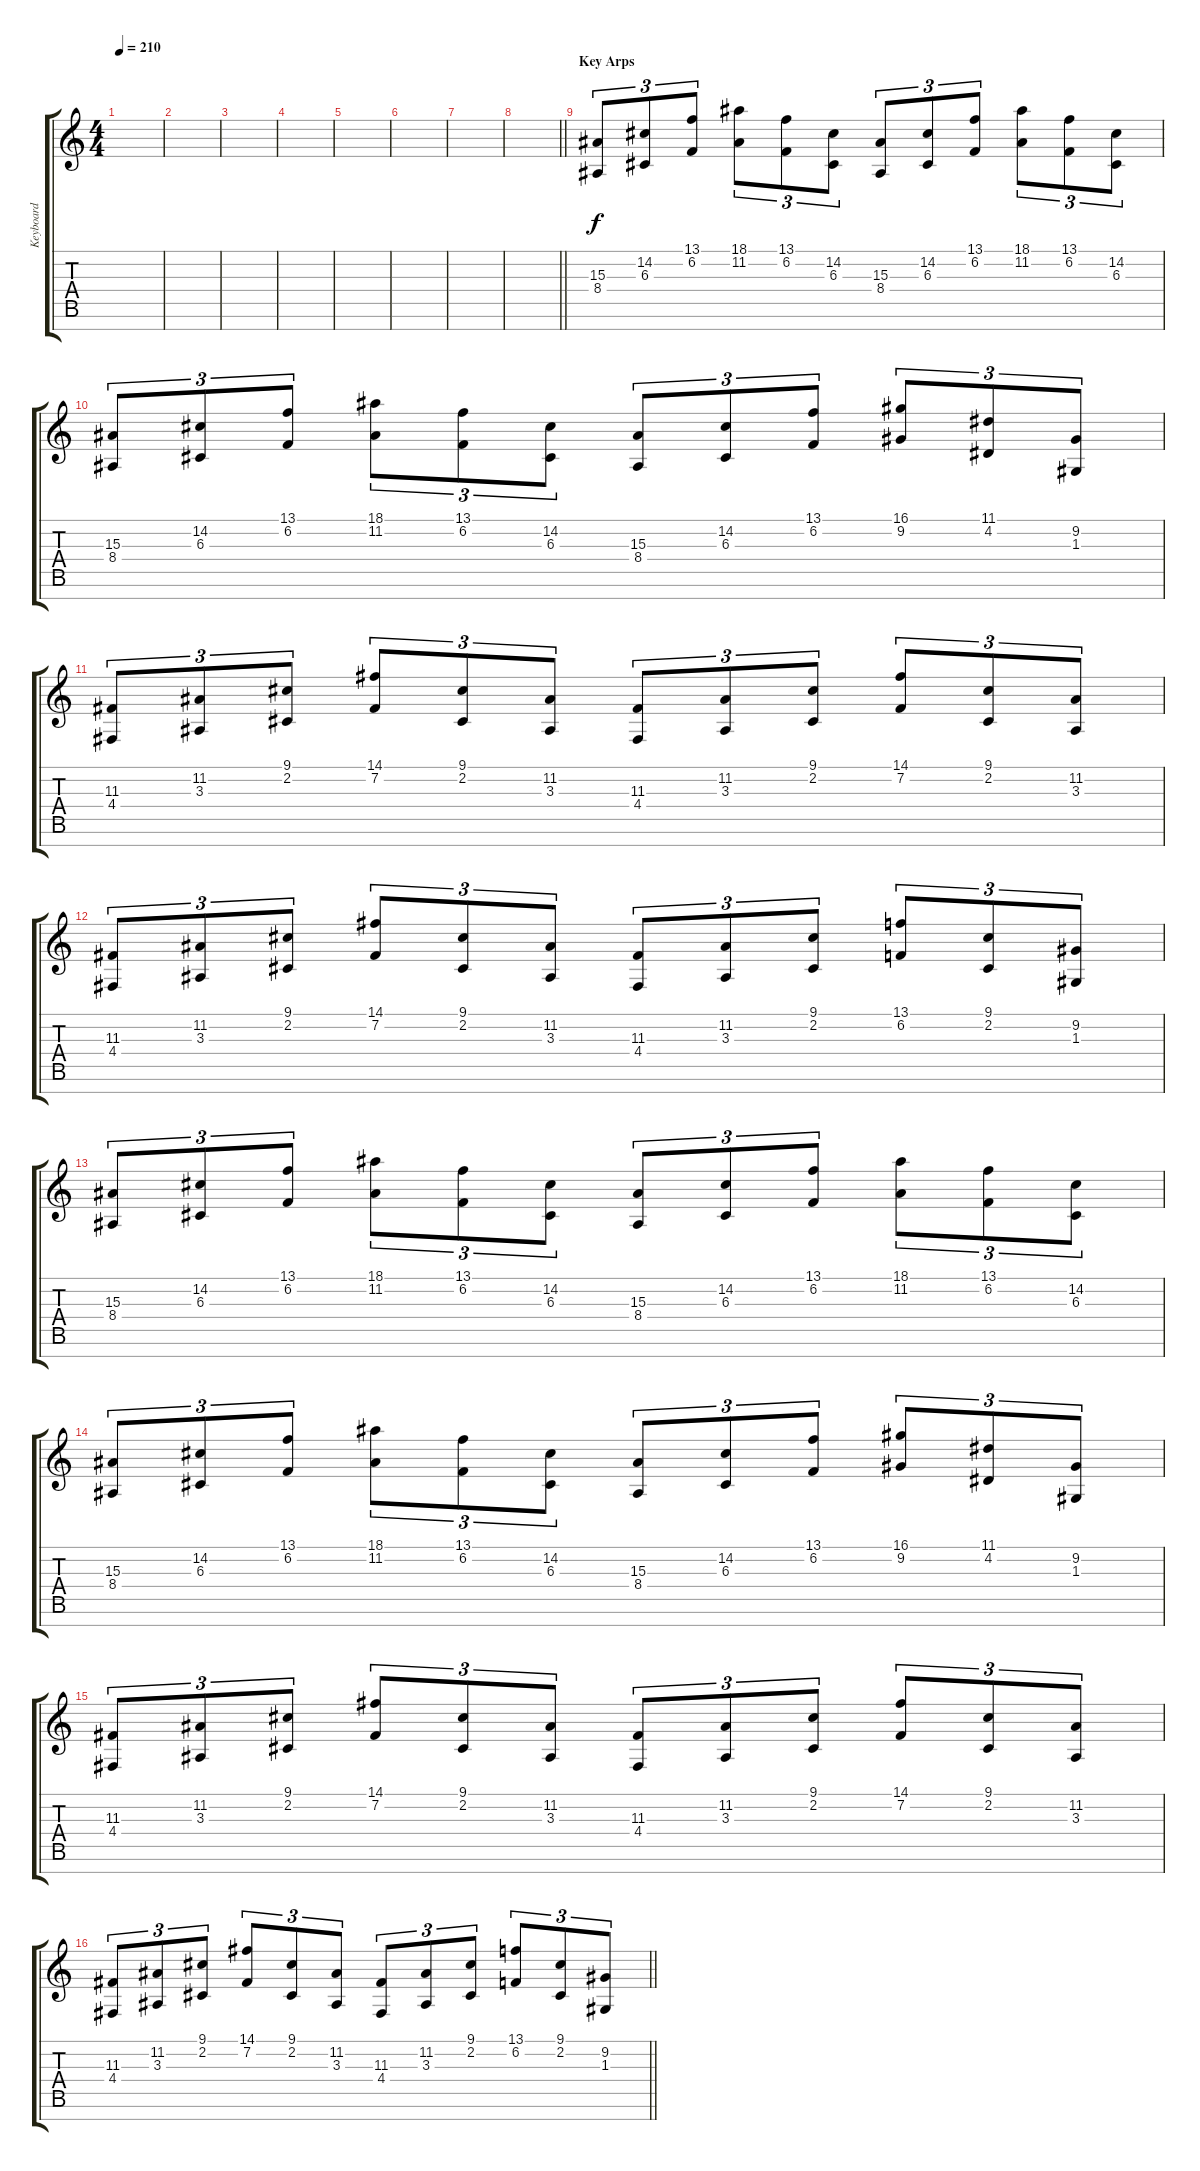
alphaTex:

\track ("Keyboard" "Keyboard") {instrument tremolostrings}
\staff {score tabs}
\tuning (E4 B3 G3 D3 A2 E2 B1) {hide}
\ts (4 4)
\tempo 210
\clef g2
\ks c
|
|
|
|
|
|
|
\barLineRight lightlight
|
\section ("" "Key Arps")
(15.3 8.4).8{tu (3 2) volume 10 instrument tremolostrings} (14.2 6.3).8{tu (3 2)} (13.1 6.2).8{tu (3 2)} (18.1 11.2).8{tu (3 2)} (13.1 6.2).8{tu (3 2)} (14.2 6.3).8{tu (3 2)} (15.3 8.4).8{tu (3 2)} (14.2 6.3).8{tu (3 2)} (13.1 6.2).8{tu (3 2)} (18.1 11.2).8{tu (3 2)} (13.1 6.2).8{tu (3 2)} (14.2 6.3).8{tu (3 2)} |
(15.3 8.4).8{tu (3 2)} (14.2 6.3).8{tu (3 2)} (13.1 6.2).8{tu (3 2)} (18.1 11.2).8{tu (3 2)} (13.1 6.2).8{tu (3 2)} (14.2 6.3).8{tu (3 2)} (15.3 8.4).8{tu (3 2)} (14.2 6.3).8{tu (3 2)} (13.1 6.2).8{tu (3 2)} (16.1 9.2).8{tu (3 2)} (11.1 4.2).8{tu (3 2)} (9.2 1.3).8{tu (3 2)} |
(11.3 4.4).8{tu (3 2)} (11.2 3.3).8{tu (3 2)} (9.1 2.2).8{tu (3 2)} (14.1 7.2).8{tu (3 2)} (9.1 2.2).8{tu (3 2)} (11.2 3.3).8{tu (3 2)} (11.3 4.4).8{tu (3 2)} (11.2 3.3).8{tu (3 2)} (9.1 2.2).8{tu (3 2)} (14.1 7.2).8{tu (3 2)} (9.1 2.2).8{tu (3 2)} (11.2 3.3).8{tu (3 2)} |
(11.3 4.4).8{tu (3 2)} (11.2 3.3).8{tu (3 2)} (9.1 2.2).8{tu (3 2)} (14.1 7.2).8{tu (3 2)} (9.1 2.2).8{tu (3 2)} (11.2 3.3).8{tu (3 2)} (11.3 4.4).8{tu (3 2)} (11.2 3.3).8{tu (3 2)} (9.1 2.2).8{tu (3 2)} (13.1 6.2).8{tu (3 2)} (9.1 2.2).8{tu (3 2)} (9.2 1.3).8{tu (3 2)} |
(15.3 8.4).8{tu (3 2)} (14.2 6.3).8{tu (3 2)} (13.1 6.2).8{tu (3 2)} (18.1 11.2).8{tu (3 2)} (13.1 6.2).8{tu (3 2)} (14.2 6.3).8{tu (3 2)} (15.3 8.4).8{tu (3 2)} (14.2 6.3).8{tu (3 2)} (13.1 6.2).8{tu (3 2)} (18.1 11.2).8{tu (3 2)} (13.1 6.2).8{tu (3 2)} (14.2 6.3).8{tu (3 2)} |
(15.3 8.4).8{tu (3 2)} (14.2 6.3).8{tu (3 2)} (13.1 6.2).8{tu (3 2)} (18.1 11.2).8{tu (3 2)} (13.1 6.2).8{tu (3 2)} (14.2 6.3).8{tu (3 2)} (15.3 8.4).8{tu (3 2)} (14.2 6.3).8{tu (3 2)} (13.1 6.2).8{tu (3 2)} (16.1 9.2).8{tu (3 2)} (11.1 4.2).8{tu (3 2)} (9.2 1.3).8{tu (3 2)} |
(11.3 4.4).8{tu (3 2)} (11.2 3.3).8{tu (3 2)} (9.1 2.2).8{tu (3 2)} (14.1 7.2).8{tu (3 2)} (9.1 2.2).8{tu (3 2)} (11.2 3.3).8{tu (3 2)} (11.3 4.4).8{tu (3 2)} (11.2 3.3).8{tu (3 2)} (9.1 2.2).8{tu (3 2)} (14.1 7.2).8{tu (3 2)} (9.1 2.2).8{tu (3 2)} (11.2 3.3).8{tu (3 2)} |
\barLineRight lightlight
(11.3 4.4).8{tu (3 2)} (11.2 3.3).8{tu (3 2)} (9.1 2.2).8{tu (3 2)} (14.1 7.2).8{tu (3 2)} (9.1 2.2).8{tu (3 2)} (11.2 3.3).8{tu (3 2)} (11.3 4.4).8{tu (3 2)} (11.2 3.3).8{tu (3 2)} (9.1 2.2).8{tu (3 2)} (13.1 6.2).8{tu (3 2)} (9.1 2.2).8{tu (3 2)} (9.2 1.3).8{tu (3 2)}
